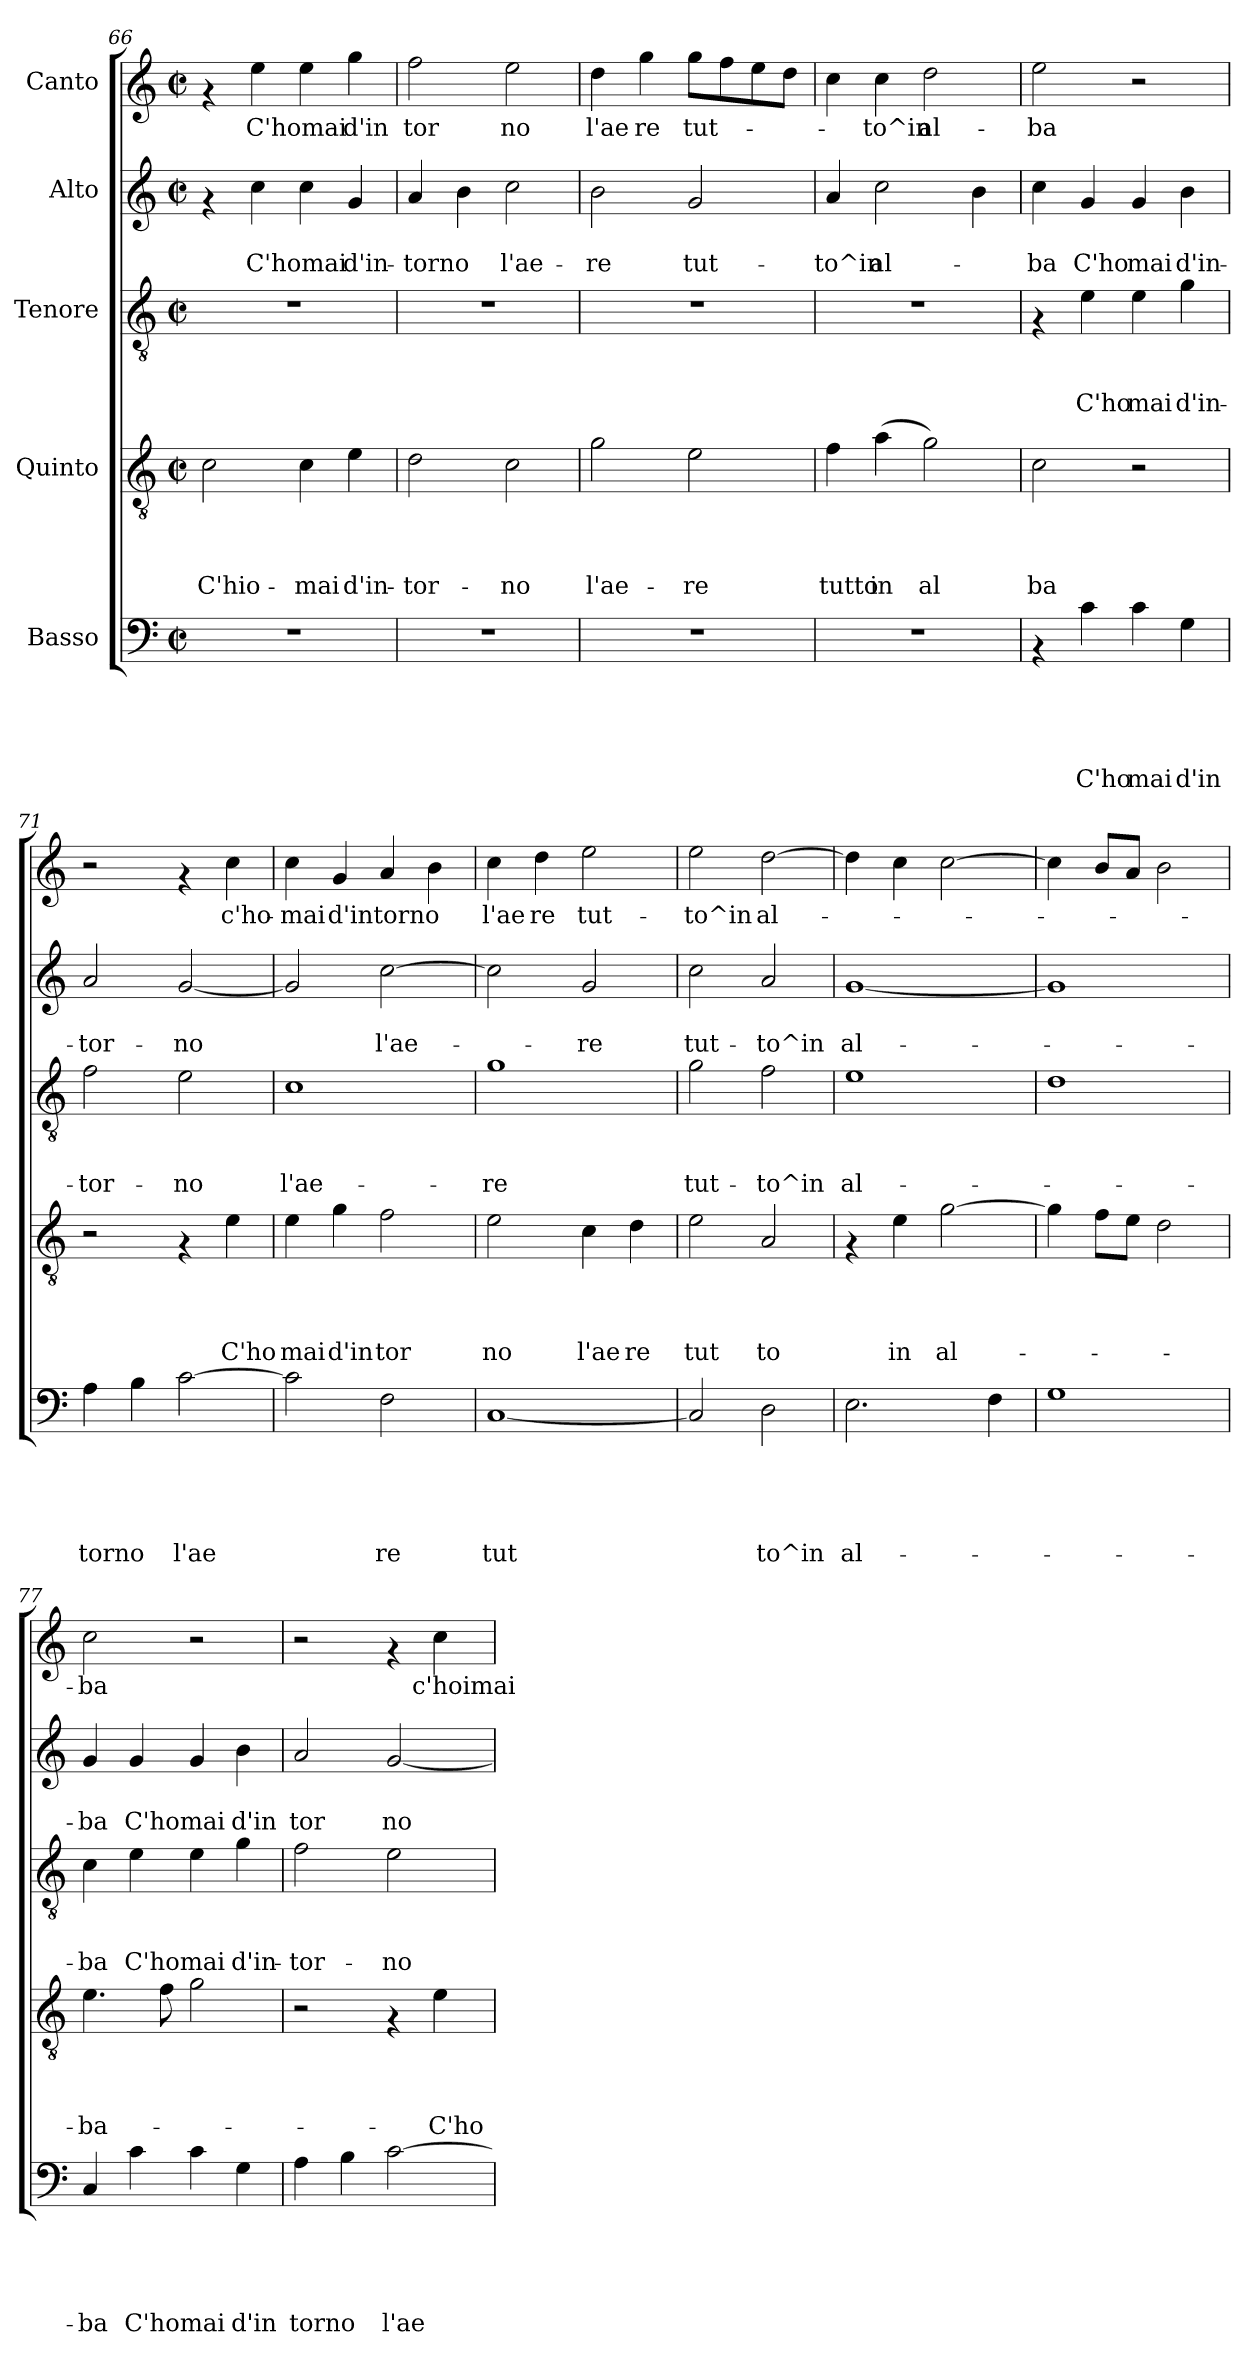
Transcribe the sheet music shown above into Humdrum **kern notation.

**kern	**text	**text	**text	**text	**text	**kern	**text	**text	**text	**text	**kern	**text	**text	**text	**kern	**text	**text	**kern	**text
*part5	*part5	*part5	*part5	*part5	*part5	*part4	*part4	*part4	*part4	*part4	*part3	*part3	*part3	*part3	*part2	*part2	*part2	*part1	*part1
*staff5	*staff5	*staff5	*staff5	*staff5	*staff5	*staff4	*staff4	*staff4	*staff4	*staff4	*staff3	*staff3	*staff3	*staff3	*staff2	*staff2	*staff2	*staff1	*staff1
*I"Basso	*	*	*	*	*	*I"Quinto	*	*	*	*	*I"Tenore	*	*	*	*I"Alto	*	*	*I"Canto	*
*clefF4	*	*	*	*	*	*clefGv2	*	*	*	*	*clefGv2	*	*	*	*clefG2	*	*	*clefG2	*
*k[]	*	*	*	*	*	*k[]	*	*	*	*	*k[]	*	*	*	*k[]	*	*	*k[]	*
*C:	*	*	*	*	*	*C:	*	*	*	*	*C:	*	*	*	*C:	*	*	*C:	*
*M2/2	*	*	*	*	*	*M2/2	*	*	*	*	*M2/2	*	*	*	*M2/2	*	*	*M2/2	*
*met(c|)	*	*	*	*	*	*met(c|)	*	*	*	*	*met(c|)	*	*	*	*met(c|)	*	*	*met(c|)	*
=66	=66	=66	=66	=66	=66	=66	=66	=66	=66	=66	=66	=66	=66	=66	=66	=66	=66	=66	=66
!	!	!	!	!	!	!	!	!	!	!LO:LY:b	!	!	!	!	!	!	!	!	!
1r	.	.	.	.	.	2c\	.	.	.	C'hio-	1r	.	.	.	4rf	.	.	4rf	.
!	!	!	!	!	!	!	!	!	!	!	!	!	!	!	!	!	!LO:LY:b	!	!LO:LY:b
.	.	.	.	.	.	.	.	.	.	.	.	.	.	.	4cc\	.	C'homai	4ee\	C'homai
!	!	!	!	!	!	!	!	!	!	!LO:LY:b	!	!	!	!	!	!	!	!	!
.	.	.	.	.	.	4c\	.	.	.	-mai	.	.	.	.	4cc\	.	.	4ee\	.
!	!	!	!	!	!	!	!	!	!	!LO:LY:b	!	!	!	!	!	!	!LO:LY:b	!	!LO:LY:b
.	.	.	.	.	.	4e\	.	.	.	d'in-	.	.	.	.	4g/	.	d'in-	4gg\	d'in
=67	=67	=67	=67	=67	=67	=67	=67	=67	=67	=67	=67	=67	=67	=67	=67	=67	=67	=67	=67
!	!	!	!	!	!	!	!	!	!	!LO:LY:b	!	!	!	!	!	!	!LO:LY:b	!	!LO:LY:b
1r	.	.	.	.	.	2d\	.	.	.	-tor-	1r	.	.	.	4a/	.	-torno	2ff\	tor
.	.	.	.	.	.	.	.	.	.	.	.	.	.	.	4b\	.	.	.	.
!	!	!	!	!	!	!	!	!	!	!LO:LY:b	!	!	!	!	!	!	!LO:LY:b	!	!LO:LY:b
.	.	.	.	.	.	2c\	.	.	.	-no	.	.	.	.	2cc\	.	l'ae-	2ee\	no
=68	=68	=68	=68	=68	=68	=68	=68	=68	=68	=68	=68	=68	=68	=68	=68	=68	=68	=68	=68
!	!	!	!	!	!	!	!	!	!	!LO:LY:b	!	!	!	!	!	!	!LO:LY:b	!	!LO:LY:b
1r	.	.	.	.	.	2g\	.	.	.	l'ae-	1r	.	.	.	2b\	.	-re	4dd\	l'ae
!	!	!	!	!	!	!	!	!	!	!	!	!	!	!	!	!	!	!	!LO:LY:b
.	.	.	.	.	.	.	.	.	.	.	.	.	.	.	.	.	.	4gg\	re
!	!	!	!	!	!	!	!	!	!	!LO:LY:b	!	!	!	!	!	!	!LO:LY:b	!	!LO:LY:b
.	.	.	.	.	.	2e\	.	.	.	-re	.	.	.	.	2g/	.	tut-	8gg\L	tut-
.	.	.	.	.	.	.	.	.	.	.	.	.	.	.	.	.	.	8ff\	.
.	.	.	.	.	.	.	.	.	.	.	.	.	.	.	.	.	.	8ee\	.
.	.	.	.	.	.	.	.	.	.	.	.	.	.	.	.	.	.	8dd\J	.
!!LO:PB:g=z
=69	=69	=69	=69	=69	=69	=69	=69	=69	=69	=69	=69	=69	=69	=69	=69	=69	=69	=69	=69
!	!	!	!	!	!	!	!	!	!	!LO:LY:b	!	!	!	!	!	!	!LO:LY:b	!	!
1r	.	.	.	.	.	4f\	.	.	.	tutto	1r	.	.	.	4a/	.	-to^in	4cc\	.
!	!	!	!	!	!	!	!	!	!	!LO:LY:b	!	!	!	!	!	!	!LO:LY:b	!	!LO:LY:b
.	.	.	.	.	.	(<4a\	.	.	.	in	.	.	.	.	2cc\	.	al-	4cc\	-to^in
!	!	!	!	!	!	!	!	!	!	!LO:LY:b	!	!	!	!	!	!	!	!	!LO:LY:b
.	.	.	.	.	.	2g\)	.	.	.	al	.	.	.	.	.	.	.	2dd\	al-
.	.	.	.	.	.	.	.	.	.	.	.	.	.	.	4b\	.	.	.	.
=70	=70	=70	=70	=70	=70	=70	=70	=70	=70	=70	=70	=70	=70	=70	=70	=70	=70	=70	=70
!	!	!	!	!	!	!	!	!	!	!LO:LY:b	!	!	!	!	!	!	!LO:LY:b	!	!LO:LY:b
4rAA	.	.	.	.	.	2c\	.	.	.	ba	4rF	.	.	.	4cc\	.	-ba	2ee\	-ba
!	!	!	!	!	!LO:LY:b	!	!	!	!	!	!	!	!	!LO:LY:b	!	!	!LO:LY:b	!	!
4c\	.	.	.	.	C'ho	.	.	.	.	.	4e\	.	.	C'ho	4g/	.	C'ho	.	.
!	!	!	!	!	!LO:LY:b	!	!	!	!	!	!	!	!	!LO:LY:b	!	!	!LO:LY:b	!	!
4c\	.	.	.	.	mai	2r	.	.	.	.	4e\	.	.	mai	4g/	.	mai	2r	.
!	!	!	!	!	!LO:LY:b	!	!	!	!	!	!	!	!	!LO:LY:b	!	!	!LO:LY:b	!	!
4G\	.	.	.	.	d'in	.	.	.	.	.	4g\	.	.	d'in-	4b\	.	d'in-	.	.
=71	=71	=71	=71	=71	=71	=71	=71	=71	=71	=71	=71	=71	=71	=71	=71	=71	=71	=71	=71
!	!	!	!	!	!LO:LY:b	!	!	!	!	!	!	!	!	!LO:LY:b	!	!	!LO:LY:b	!	!
4A\	.	.	.	.	torno	2r	.	.	.	.	2f\	.	.	-tor-	2a/	.	-tor-	2r	.
4B\	.	.	.	.	.	.	.	.	.	.	.	.	.	.	.	.	.	.	.
!	!	!	!	!	!LO:LY:b	!	!	!	!	!	!	!	!	!LO:LY:b	!	!	!LO:LY:b	!	!
[>2c\	.	.	.	.	l'ae	4rF	.	.	.	.	2e\	.	.	-no	[<2g/	.	-no	4rf	.
!	!	!	!	!	!	!	!	!	!	!LO:LY:b	!	!	!	!	!	!	!	!	!LO:LY:b
.	.	.	.	.	.	4e\	.	.	.	C'ho	.	.	.	.	.	.	.	4cc\	c'ho-
=72	=72	=72	=72	=72	=72	=72	=72	=72	=72	=72	=72	=72	=72	=72	=72	=72	=72	=72	=72
!	!	!	!	!	!	!	!	!	!	!LO:LY:b	!	!	!	!LO:LY:b	!	!	!	!	!LO:LY:b
2c\]	.	.	.	.	.	4e\	.	.	.	mai	1c	.	.	l'ae-	2g/]	.	.	4cc\	-mai
!	!	!	!	!	!	!	!	!	!	!LO:LY:b	!	!	!	!	!	!	!	!	!LO:LY:b
.	.	.	.	.	.	4g\	.	.	.	d'in	.	.	.	.	.	.	.	4g/	d'intorno
!	!	!	!	!	!LO:LY:b	!	!	!	!	!LO:LY:b	!	!	!	!	!	!	!LO:LY:b	!	!
2F\	.	.	.	.	re	2f\	.	.	.	tor	.	.	.	.	[>2cc\	.	l'ae-	4a/	.
.	.	.	.	.	.	.	.	.	.	.	.	.	.	.	.	.	.	4b\	.
=73	=73	=73	=73	=73	=73	=73	=73	=73	=73	=73	=73	=73	=73	=73	=73	=73	=73	=73	=73
!	!	!	!	!	!LO:LY:b	!	!	!	!	!LO:LY:b	!	!	!	!LO:LY:b	!	!	!	!	!LO:LY:b
[<1C	.	.	.	.	tut	2e\	.	.	.	no	1g	.	.	-re	2cc\]	.	.	4cc\	l'ae
!	!	!	!	!	!	!	!	!	!	!	!	!	!	!	!	!	!	!	!LO:LY:b
.	.	.	.	.	.	.	.	.	.	.	.	.	.	.	.	.	.	4dd\	re
!	!	!	!	!	!	!	!	!	!	!LO:LY:b	!	!	!	!	!	!	!LO:LY:b	!	!LO:LY:b
.	.	.	.	.	.	4c\	.	.	.	l'ae	.	.	.	.	2g/	.	-re	2ee\	tut-
!	!	!	!	!	!	!	!	!	!	!LO:LY:b	!	!	!	!	!	!	!	!	!
.	.	.	.	.	.	4d\	.	.	.	re	.	.	.	.	.	.	.	.	.
=74	=74	=74	=74	=74	=74	=74	=74	=74	=74	=74	=74	=74	=74	=74	=74	=74	=74	=74	=74
!	!	!	!	!	!	!	!	!	!	!LO:LY:b	!	!	!	!LO:LY:b	!	!	!LO:LY:b	!	!LO:LY:b
2C/]	.	.	.	.	.	2e\	.	.	.	tut	2g\	.	.	tut-	2cc\	.	tut-	2ee\	-to^in
!	!	!	!	!	!LO:LY:b	!	!	!	!	!LO:LY:b	!	!	!	!LO:LY:b	!	!	!LO:LY:b	!	!LO:LY:b
2D\	.	.	.	.	to^in	2A/	.	.	.	to	2f\	.	.	-to^in	2a/	.	-to^in	[>2dd\	al-
=75	=75	=75	=75	=75	=75	=75	=75	=75	=75	=75	=75	=75	=75	=75	=75	=75	=75	=75	=75
!	!	!	!	!	!LO:LY:b	!	!	!	!	!	!	!	!	!LO:LY:b	!	!	!LO:LY:b	!	!
2.E\	.	.	.	.	al-	4rF	.	.	.	.	1e	.	.	al-	[<1g	.	al-	4dd\]	.
!	!	!	!	!	!	!	!	!	!	!LO:LY:b	!	!	!	!	!	!	!	!	!
.	.	.	.	.	.	4e\	.	.	.	in	.	.	.	.	.	.	.	4cc\	.
!	!	!	!	!	!	!	!	!	!	!LO:LY:b	!	!	!	!	!	!	!	!	!
.	.	.	.	.	.	[>2g\	.	.	.	al-	.	.	.	.	.	.	.	[>2cc\	.
4F\	.	.	.	.	.	.	.	.	.	.	.	.	.	.	.	.	.	.	.
=76	=76	=76	=76	=76	=76	=76	=76	=76	=76	=76	=76	=76	=76	=76	=76	=76	=76	=76	=76
1G	.	.	.	.	.	4g\]	.	.	.	.	1d	.	.	.	1g]	.	.	4cc\]	.
.	.	.	.	.	.	8f\L	.	.	.	.	.	.	.	.	.	.	.	8b/L	.
.	.	.	.	.	.	8e\J	.	.	.	.	.	.	.	.	.	.	.	8a/J	.
.	.	.	.	.	.	2d\	.	.	.	.	.	.	.	.	.	.	.	2b\	.
!!LO:PB:g=z
=77	=77	=77	=77	=77	=77	=77	=77	=77	=77	=77	=77	=77	=77	=77	=77	=77	=77	=77	=77
!	!	!	!	!	!LO:LY:b	!	!	!	!	!LO:LY:b	!	!	!	!LO:LY:b	!	!	!LO:LY:b	!	!LO:LY:b
4C/	.	.	.	.	-ba	4.e\	.	.	.	-ba-	4c\	.	.	-ba	4g/	.	-ba	2cc\	-ba
!	!	!	!	!	!LO:LY:b	!	!	!	!	!	!	!	!	!LO:LY:b	!	!	!LO:LY:b	!	!
4c\	.	.	.	.	C'homai	.	.	.	.	.	4e\	.	.	C'homai	4g/	.	C'homai	.	.
.	.	.	.	.	.	8f\	.	.	.	.	.	.	.	.	.	.	.	.	.
4c\	.	.	.	.	.	2g\	.	.	.	.	4e\	.	.	.	4g/	.	.	2r	.
!	!	!	!	!	!LO:LY:b	!	!	!	!	!	!	!	!	!LO:LY:b	!	!	!LO:LY:b	!	!
4G\	.	.	.	.	d'in	.	.	.	.	.	4g\	.	.	d'in-	4b\	.	d'in	.	.
=78	=78	=78	=78	=78	=78	=78	=78	=78	=78	=78	=78	=78	=78	=78	=78	=78	=78	=78	=78
!	!	!	!	!	!LO:LY:b	!	!	!	!	!	!	!	!	!LO:LY:b	!	!	!LO:LY:b	!	!
4A\	.	.	.	.	torno	2r	.	.	.	.	2f\	.	.	-tor-	2a/	.	tor	2r	.
4B\	.	.	.	.	.	.	.	.	.	.	.	.	.	.	.	.	.	.	.
!	!	!	!	!	!LO:LY:b	!	!	!	!	!	!	!	!	!LO:LY:b	!	!	!LO:LY:b	!	!
[>2c\	.	.	.	.	l'ae	4rF	.	.	.	.	2e\	.	.	-no	[<2g/	.	no	4rf	.
!	!	!	!	!	!	!	!	!	!	!LO:LY:b	!	!	!	!	!	!	!	!	!LO:LY:b
.	.	.	.	.	.	4e\	.	.	.	-C'ho	.	.	.	.	.	.	.	4cc\	c'hoimai
=	=	=	=	=	=	=	=	=	=	=	=	=	=	=	=	=	=	=	=
*-	*-	*-	*-	*-	*-	*-	*-	*-	*-	*-	*-	*-	*-	*-	*-	*-	*-	*-	*-
